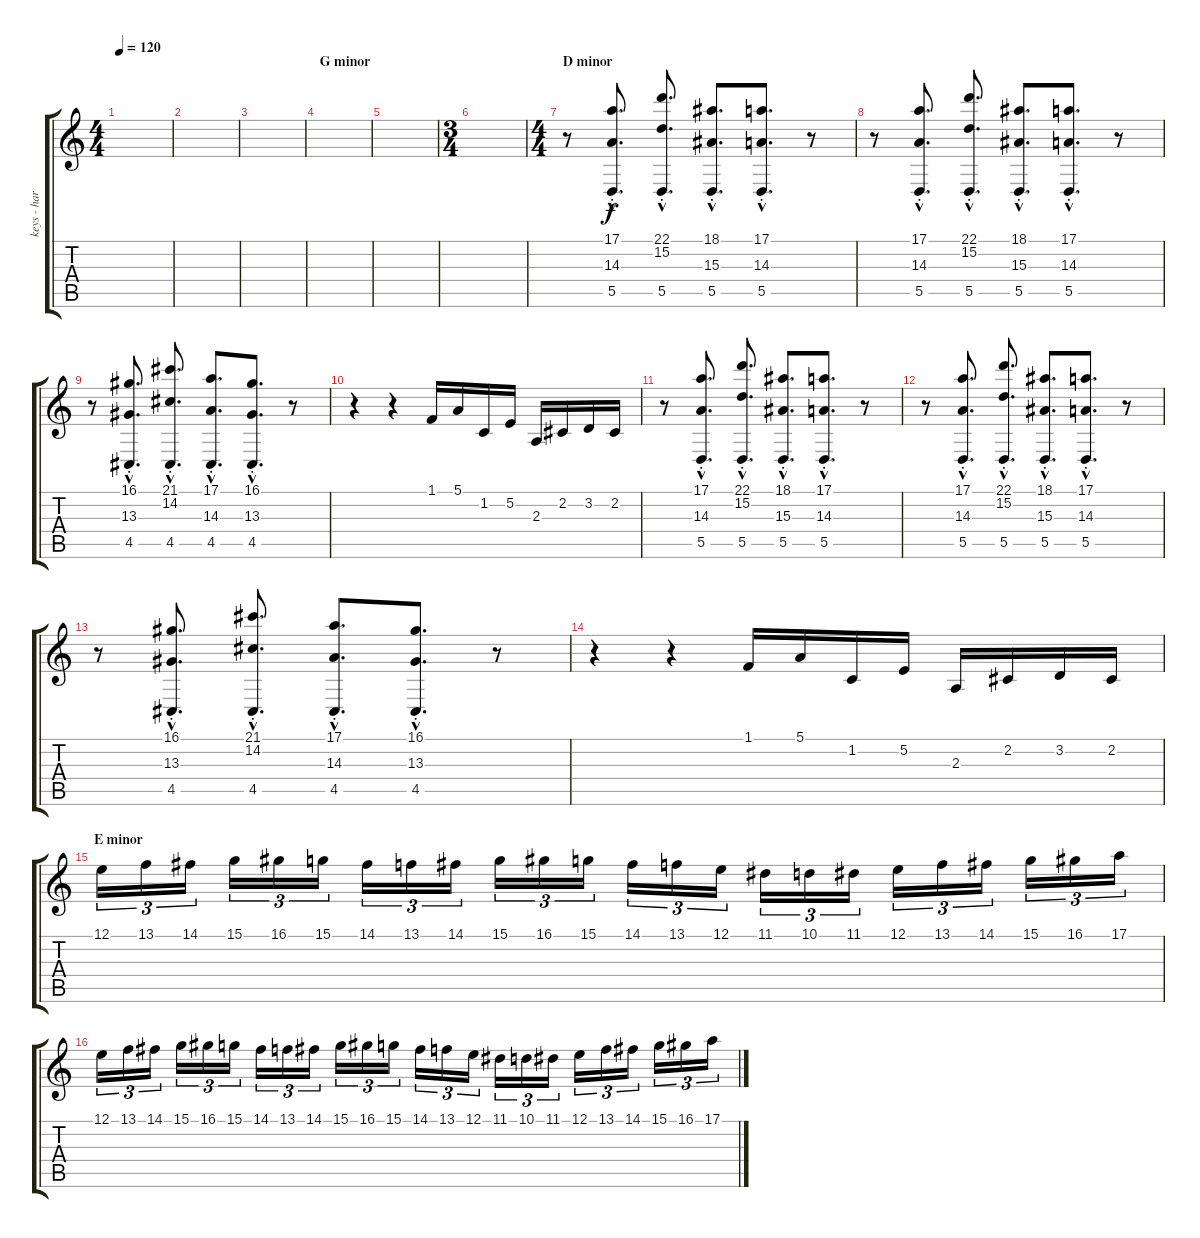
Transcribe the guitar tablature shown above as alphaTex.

\track ("keys - harpicord, devilish bells and syn" "keys - har") {instrument harpsichord}
\staff {score tabs}
\tuning (E4 B3 G3 D3 A2 E2) {hide}
\ts (4 4)
\tempo 120
\clef g2
\ks c
|
|
|
\section ("" "G minor")
|
|
\ts (3 4)
|
\ts (4 4)
\section ("" "D minor")
r.8{instrument stringensemble1} (17.1{hac st} 14.3{hac st} 5.5{hac st}).8{d} (22.1{hac st} 15.2{hac st} 5.5{hac st}).8{d} (18.1{hac st} 15.3{hac st} 5.5{hac st}).8{d} (17.1{hac st} 14.3{hac st} 5.5{hac st}).8{d} r.8 |
r.8{instrument stringensemble1} (17.1{hac st} 14.3{hac st} 5.5{hac st}).8{d} (22.1{hac st} 15.2{hac st} 5.5{hac st}).8{d} (18.1{hac st} 15.3{hac st} 5.5{hac st}).8{d} (17.1{hac st} 14.3{hac st} 5.5{hac st}).8{d} r.8 |
r.8{instrument stringensemble1} (16.1{hac st} 13.3{hac st} 4.5{hac st}).8{d} (21.1{hac st} 14.2{hac st} 4.5{hac st}).8{d} (17.1{hac st} 14.3{hac st} 4.5{hac st}).8{d} (16.1{hac st} 13.3{hac st} 4.5{hac st}).8{d} r.8 |
r.4{instrument harpsichord} r.4 1.1.16 5.1.16 1.2.16 5.2.16 2.3.16 2.2.16 3.2.16 2.2.16 |
r.8{instrument stringensemble1} (17.1{hac st} 14.3{hac st} 5.5{hac st}).8{d} (22.1{hac st} 15.2{hac st} 5.5{hac st}).8{d} (18.1{hac st} 15.3{hac st} 5.5{hac st}).8{d} (17.1{hac st} 14.3{hac st} 5.5{hac st}).8{d} r.8 |
r.8{instrument stringensemble1} (17.1{hac st} 14.3{hac st} 5.5{hac st}).8{d} (22.1{hac st} 15.2{hac st} 5.5{hac st}).8{d} (18.1{hac st} 15.3{hac st} 5.5{hac st}).8{d} (17.1{hac st} 14.3{hac st} 5.5{hac st}).8{d} r.8 |
r.8{instrument stringensemble1} (16.1{hac st} 13.3{hac st} 4.5{hac st}).8{d} (21.1{hac st} 14.2{hac st} 4.5{hac st}).8{d} (17.1{hac st} 14.3{hac st} 4.5{hac st}).8{d} (16.1{hac st} 13.3{hac st} 4.5{hac st}).8{d} r.8 |
r.4{instrument harpsichord} r.4 1.1.16 5.1.16 1.2.16 5.2.16 2.3.16 2.2.16 3.2.16 2.2.16 |
\section ("" "E minor")
12.1.16{tu (3 2) instrument stringensemble1} 13.1.16{tu (3 2)} 14.1.16{tu (3 2)} 15.1.16{tu (3 2)} 16.1.16{tu (3 2)} 15.1.16{tu (3 2)} 14.1.16{tu (3 2)} 13.1.16{tu (3 2)} 14.1.16{tu (3 2)} 15.1.16{tu (3 2)} 16.1.16{tu (3 2)} 15.1.16{tu (3 2)} 14.1.16{tu (3 2)} 13.1.16{tu (3 2)} 12.1.16{tu (3 2)} 11.1.16{tu (3 2)} 10.1.16{tu (3 2)} 11.1.16{tu (3 2)} 12.1.16{tu (3 2)} 13.1.16{tu (3 2)} 14.1.16{tu (3 2)} 15.1.16{tu (3 2)} 16.1.16{tu (3 2)} 17.1.16{tu (3 2)} |
12.1.16{tu (3 2) volume 10} 13.1.16{tu (3 2)} 14.1.16{tu (3 2)} 15.1.16{tu (3 2)} 16.1.16{tu (3 2)} 15.1.16{tu (3 2)} 14.1.16{tu (3 2)} 13.1.16{tu (3 2)} 14.1.16{tu (3 2)} 15.1.16{tu (3 2)} 16.1.16{tu (3 2)} 15.1.16{tu (3 2)} 14.1.16{tu (3 2)} 13.1.16{tu (3 2)} 12.1.16{tu (3 2)} 11.1.16{tu (3 2)} 10.1.16{tu (3 2)} 11.1.16{tu (3 2)} 12.1.16{tu (3 2)} 13.1.16{tu (3 2)} 14.1.16{tu (3 2)} 15.1.16{tu (3 2)} 16.1.16{tu (3 2)} 17.1.16{tu (3 2)}
